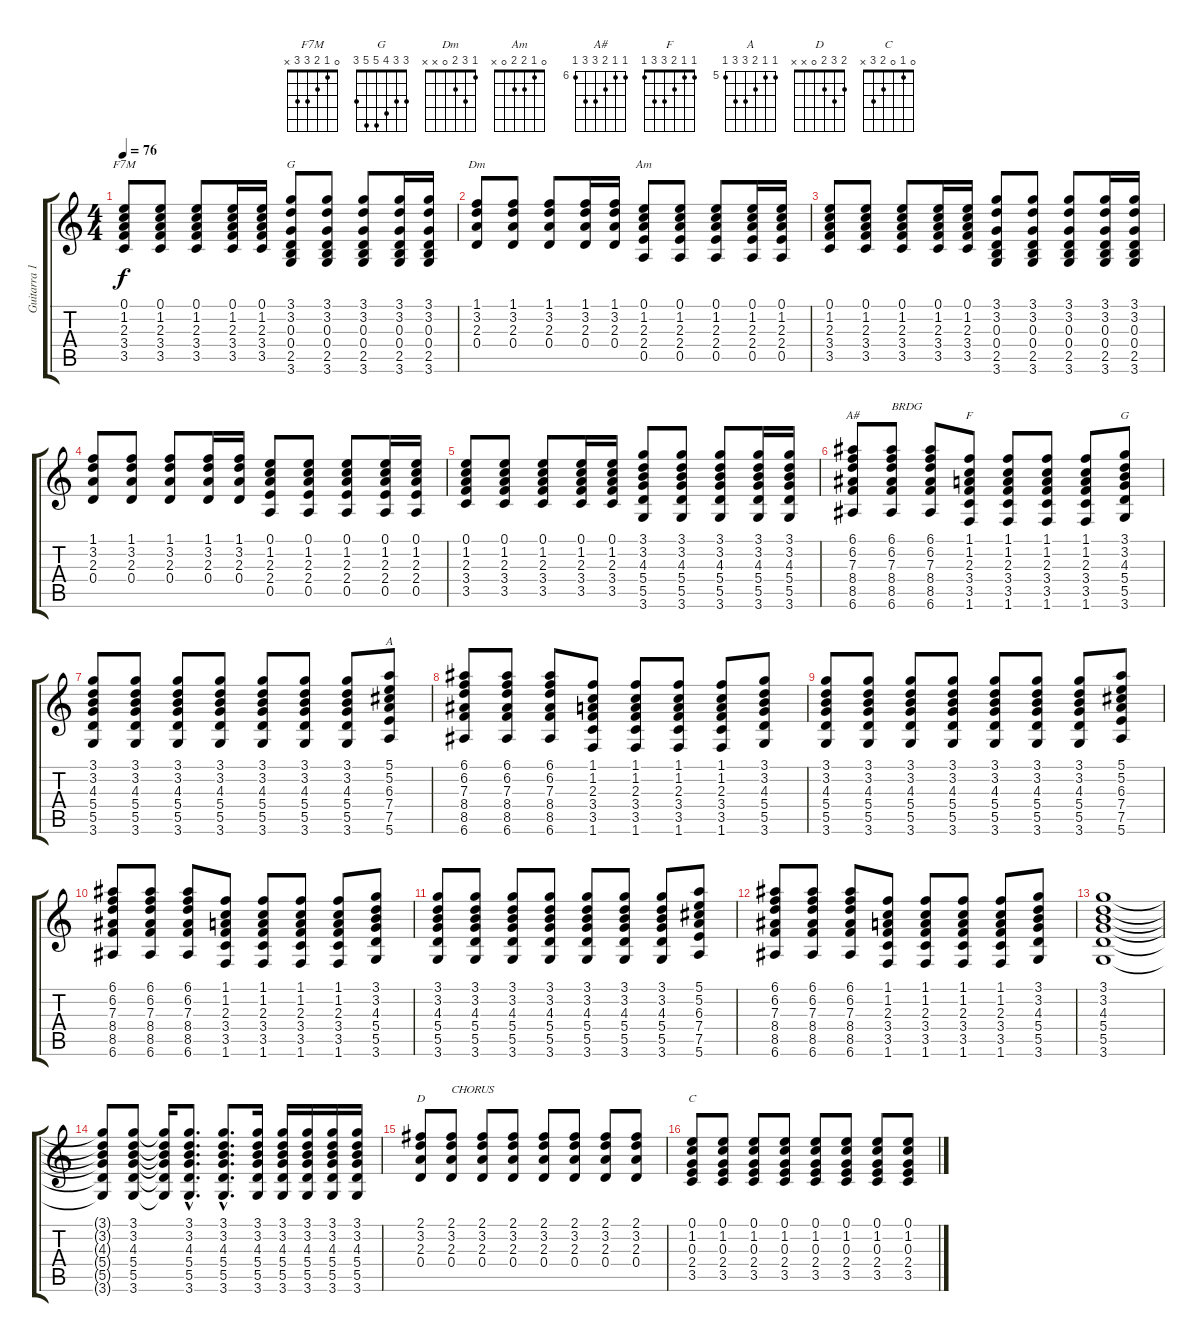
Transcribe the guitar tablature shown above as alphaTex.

\track ("Guitarra 1" "Guitarra 1") {instrument acousticguitarnylon}
\staff {score tabs}
\tuning (E4 B3 G3 D3 A2 E2) {hide}
\chord ("F7M" 0 1 2 3 3 x)
\chord ("G" 3 3 0 0 2 3)
\chord ("Dm" 1 3 2 0 x x)
\chord ("Am" 0 1 2 2 0 x)
\chord ("A#" 6 6 7 8 8 6) {firstfret 6}
\chord ("F" 1 1 2 3 3 1)
\chord ("G" 3 3 4 5 5 3)
\chord ("A" 5 5 6 7 7 5) {firstfret 5}
\chord ("D" 2 3 2 0 x x)
\chord ("C" 0 1 0 2 3 x)
\ts (4 4)
\tempo 76
\clef g2
\ks c
(0.1 1.2 2.3 3.4 3.5).8{ch "F7M" dy f} (0.1 1.2 2.3 3.4 3.5).8 (0.1 1.2 2.3 3.4 3.5).8 (0.1 1.2 2.3 3.4 3.5).16 (0.1 1.2 2.3 3.4 3.5).16 (3.1 3.2 0.3 0.4 2.5 3.6).8{ch "G"} (3.1 3.2 0.3 0.4 2.5 3.6).8 (3.1 3.2 0.3 0.4 2.5 3.6).8 (3.1 3.2 0.3 0.4 2.5 3.6).16 (3.1 3.2 0.3 0.4 2.5 3.6).16 |
(1.1 3.2 2.3 0.4).8{ch "Dm"} (1.1 3.2 2.3 0.4).8 (1.1 3.2 2.3 0.4).8 (1.1 3.2 2.3 0.4).16 (1.1 3.2 2.3 0.4).16 (0.1 1.2 2.3 2.4 0.5).8{ch "Am"} (0.1 1.2 2.3 2.4 0.5).8 (0.1 1.2 2.3 2.4 0.5).8 (0.1 1.2 2.3 2.4 0.5).16 (0.1 1.2 2.3 2.4 0.5).16 |
(0.1 1.2 2.3 3.4 3.5).8 (0.1 1.2 2.3 3.4 3.5).8 (0.1 1.2 2.3 3.4 3.5).8 (0.1 1.2 2.3 3.4 3.5).16 (0.1 1.2 2.3 3.4 3.5).16 (3.1 3.2 0.3 0.4 2.5 3.6).8 (3.1 3.2 0.3 0.4 2.5 3.6).8 (3.1 3.2 0.3 0.4 2.5 3.6).8 (3.1 3.2 0.3 0.4 2.5 3.6).16 (3.1 3.2 0.3 0.4 2.5 3.6).16 |
(1.1 3.2 2.3 0.4).8 (1.1 3.2 2.3 0.4).8 (1.1 3.2 2.3 0.4).8 (1.1 3.2 2.3 0.4).16 (1.1 3.2 2.3 0.4).16 (0.1 1.2 2.3 2.4 0.5).8 (0.1 1.2 2.3 2.4 0.5).8 (0.1 1.2 2.3 2.4 0.5).8 (0.1 1.2 2.3 2.4 0.5).16 (0.1 1.2 2.3 2.4 0.5).16 |
(0.1 1.2 2.3 3.4 3.5).8 (0.1 1.2 2.3 3.4 3.5).8 (0.1 1.2 2.3 3.4 3.5).8 (0.1 1.2 2.3 3.4 3.5).16 (0.1 1.2 2.3 3.4 3.5).16 (3.1 3.2 4.3 5.4 5.5 3.6).8 (3.1 3.2 4.3 5.4 5.5 3.6).8 (3.1 3.2 4.3 5.4 5.5 3.6).8 (3.1 3.2 4.3 5.4 5.5 3.6).16 (3.1 3.2 4.3 5.4 5.5 3.6).16 |
(6.1 6.2 7.3 8.4 8.5 6.6).8{ch "A#"} (6.1 6.2 7.3 8.4 8.5 6.6).8{txt "BRDG"} (6.1 6.2 7.3 8.4 8.5 6.6).8 (1.1 1.2 2.3 3.4 3.5 1.6).8{ch "F"} (1.1 1.2 2.3 3.4 3.5 1.6).8 (1.1 1.2 2.3 3.4 3.5 1.6).8 (1.1 1.2 2.3 3.4 3.5 1.6).8 (3.1 3.2 4.3 5.4 5.5 3.6).8{ch "G"} |
(3.1 3.2 4.3 5.4 5.5 3.6).8 (3.1 3.2 4.3 5.4 5.5 3.6).8 (3.1 3.2 4.3 5.4 5.5 3.6).8 (3.1 3.2 4.3 5.4 5.5 3.6).8 (3.1 3.2 4.3 5.4 5.5 3.6).8 (3.1 3.2 4.3 5.4 5.5 3.6).8 (3.1 3.2 4.3 5.4 5.5 3.6).8 (5.1 5.2 6.3 7.4 7.5 5.6).8{ch "A"} |
(6.1 6.2 7.3 8.4 8.5 6.6).8 (6.1 6.2 7.3 8.4 8.5 6.6).8 (6.1 6.2 7.3 8.4 8.5 6.6).8 (1.1 1.2 2.3 3.4 3.5 1.6).8 (1.1 1.2 2.3 3.4 3.5 1.6).8 (1.1 1.2 2.3 3.4 3.5 1.6).8 (1.1 1.2 2.3 3.4 3.5 1.6).8 (3.1 3.2 4.3 5.4 5.5 3.6).8 |
(3.1 3.2 4.3 5.4 5.5 3.6).8 (3.1 3.2 4.3 5.4 5.5 3.6).8 (3.1 3.2 4.3 5.4 5.5 3.6).8 (3.1 3.2 4.3 5.4 5.5 3.6).8 (3.1 3.2 4.3 5.4 5.5 3.6).8 (3.1 3.2 4.3 5.4 5.5 3.6).8 (3.1 3.2 4.3 5.4 5.5 3.6).8 (5.1 5.2 6.3 7.4 7.5 5.6).8 |
(6.1 6.2 7.3 8.4 8.5 6.6).8 (6.1 6.2 7.3 8.4 8.5 6.6).8 (6.1 6.2 7.3 8.4 8.5 6.6).8 (1.1 1.2 2.3 3.4 3.5 1.6).8 (1.1 1.2 2.3 3.4 3.5 1.6).8 (1.1 1.2 2.3 3.4 3.5 1.6).8 (1.1 1.2 2.3 3.4 3.5 1.6).8 (3.1 3.2 4.3 5.4 5.5 3.6).8 |
(3.1 3.2 4.3 5.4 5.5 3.6).8 (3.1 3.2 4.3 5.4 5.5 3.6).8 (3.1 3.2 4.3 5.4 5.5 3.6).8 (3.1 3.2 4.3 5.4 5.5 3.6).8 (3.1 3.2 4.3 5.4 5.5 3.6).8 (3.1 3.2 4.3 5.4 5.5 3.6).8 (3.1 3.2 4.3 5.4 5.5 3.6).8 (5.1 5.2 6.3 7.4 7.5 5.6).8 |
(6.1 6.2 7.3 8.4 8.5 6.6).8 (6.1 6.2 7.3 8.4 8.5 6.6).8 (6.1 6.2 7.3 8.4 8.5 6.6).8 (1.1 1.2 2.3 3.4 3.5 1.6).8 (1.1 1.2 2.3 3.4 3.5 1.6).8 (1.1 1.2 2.3 3.4 3.5 1.6).8 (1.1 1.2 2.3 3.4 3.5 1.6).8 (3.1 3.2 4.3 5.4 5.5 3.6).8 |
(3.1 3.2 4.3 5.4 5.5 3.6).1 |
(3.1{t} 3.2{t} 4.3{t} 5.4{t} 5.5{t} 3.6{t}).8 (3.1 3.2 4.3 5.4 5.5 3.6).8 (3.1{t} 3.2{t} 4.3{t} 5.4{t} 5.5{t} 3.6{t}).16 (3.1{hac} 3.2{hac} 4.3{hac} 5.4{hac} 5.5{hac} 3.6{hac}).8{d} (3.1{hac} 3.2{hac} 4.3{hac} 5.4{hac} 5.5{hac} 3.6{hac}).8{d} (3.1 3.2 4.3 5.4 5.5 3.6).16 (3.1 3.2 4.3 5.4 5.5 3.6).16 (3.1 3.2 4.3 5.4 5.5 3.6).16 (3.1 3.2 4.3 5.4 5.5 3.6).16 (3.1 3.2 4.3 5.4 5.5 3.6).16 |
(2.1 3.2 2.3 0.4).8{ch "D"} (2.1 3.2 2.3 0.4).8{txt "CHORUS"} (2.1 3.2 2.3 0.4).8 (2.1 3.2 2.3 0.4).8 (2.1 3.2 2.3 0.4).8 (2.1 3.2 2.3 0.4).8 (2.1 3.2 2.3 0.4).8 (2.1 3.2 2.3 0.4).8 |
(0.1 1.2 0.3 2.4 3.5).8{ch "C"} (0.1 1.2 0.3 2.4 3.5).8 (0.1 1.2 0.3 2.4 3.5).8 (0.1 1.2 0.3 2.4 3.5).8 (0.1 1.2 0.3 2.4 3.5).8 (0.1 1.2 0.3 2.4 3.5).8 (0.1 1.2 0.3 2.4 3.5).8 (0.1 1.2 0.3 2.4 3.5).8
